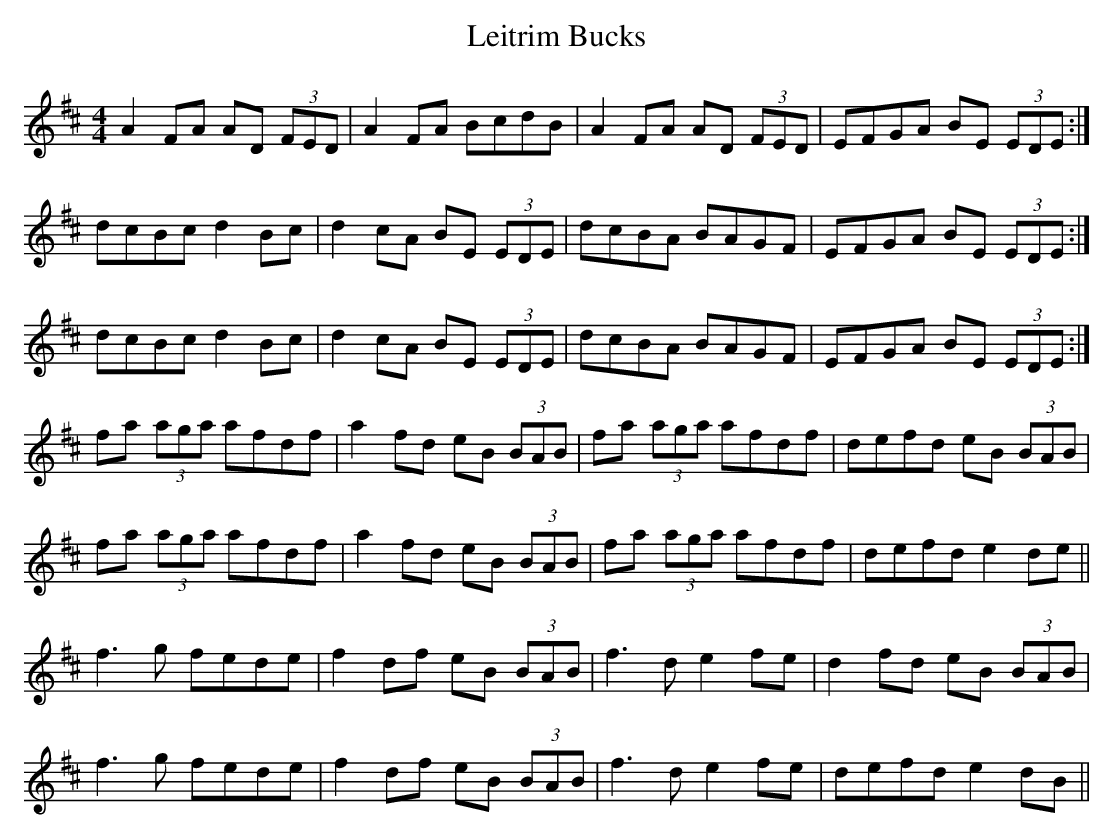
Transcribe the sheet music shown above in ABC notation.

X:1
T:Leitrim Bucks
L:1/8
M:4/4
K:Edor
A2 FA AD (3FED|A2 FA BcdB|A2 FA AD (3FED|EFGA BE (3EDE:|
dcBc d2 Bc|d2 cA BE (3EDE|dcBA BAGF|EFGA BE (3EDE :|
dcBc d2 Bc|d2 cA BE (3EDE|dcBA BAGF|EFGA BE (3EDE :|
fa (3aga afdf|a2 fd eB (3BAB|fa (3aga afdf|defd eB (3BAB|
fa (3aga afdf|a2 fd eB (3BAB|fa (3aga afdf|defd e2 de||
f3 g fede|f2 df eB (3BAB|f3 d e2 fe|d2 fd eB (3BAB|
f3 g fede|f2 df eB (3BAB|f3 d e2 fe|defd e2 dB||
